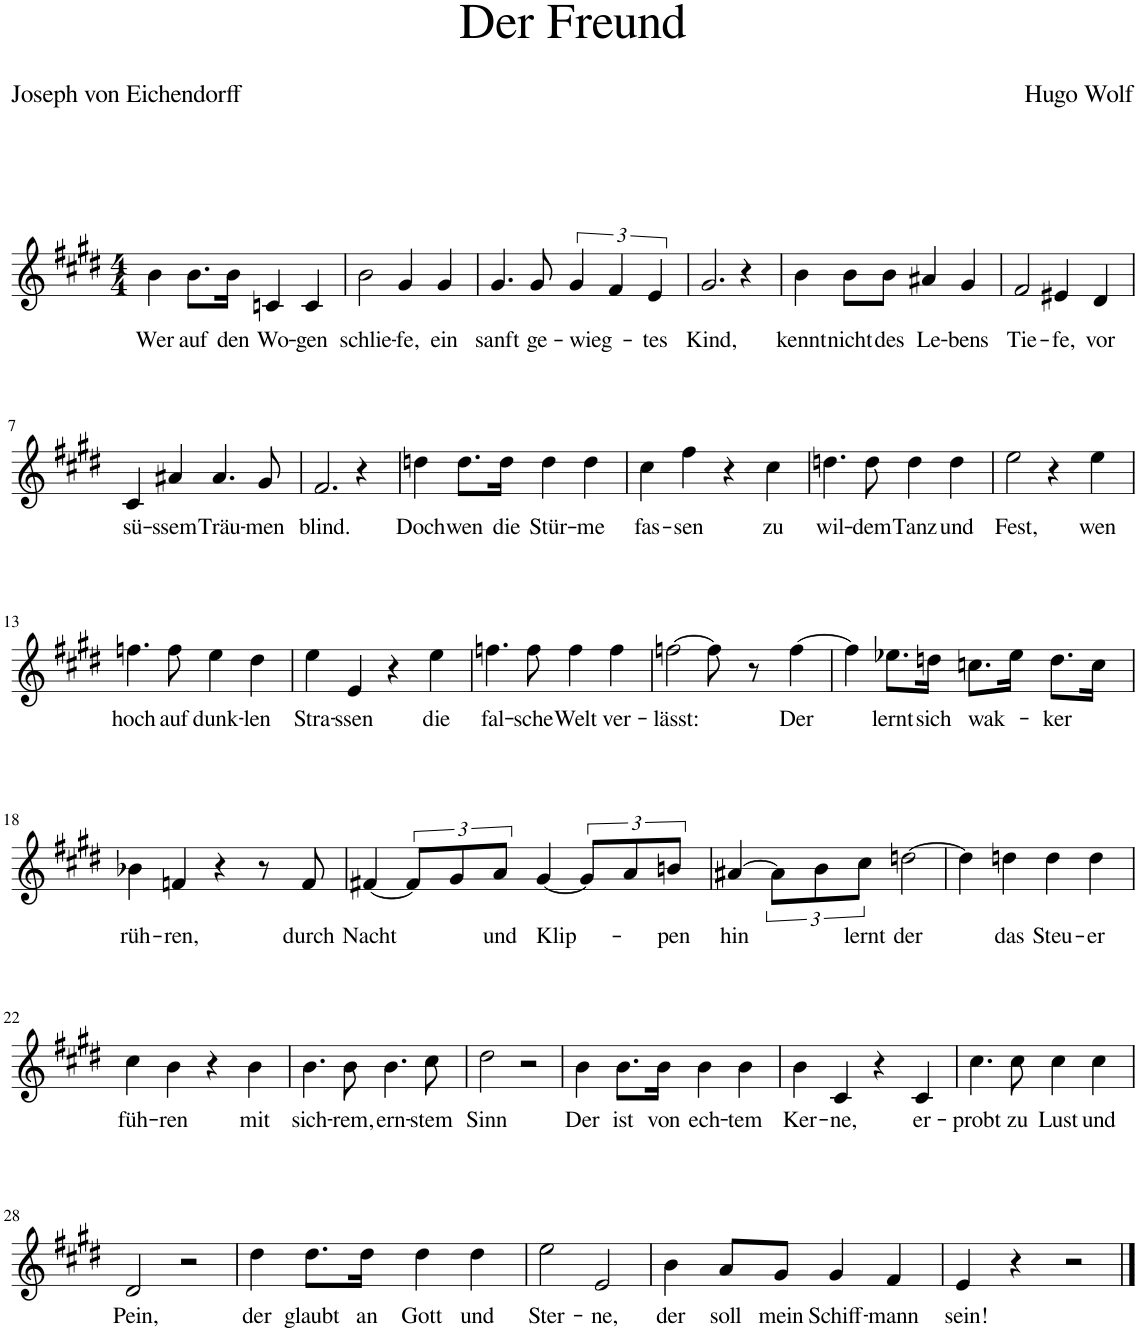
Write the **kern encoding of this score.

**kern	**text
*part1	*part1
*staff1	*staff1
*I"Piano	*
*I'Pno	*
*clefG2	*
*k[f#c#g#d#]	*
*M4/4	*
=1	=1
!	!LO:LY:b
4b\	Wer
!	!LO:LY:b
8.b\L	auf
!	!LO:LY:b
16b\Jk	den
!	!LO:LY:b
4cn/	Wo-
!	!LO:LY:b
4c/	-gen
=2	=2
!	!LO:LY:b
2b\	schlie-
!	!LO:LY:b
4g#/	-fe,
!	!LO:LY:b
4g#/	ein
=3	=3
!	!LO:LY:b
4.g#/	sanft
!	!LO:LY:b
8g#/	ge-
!	!LO:LY:b
6g#/	-wieg-
6f#/	.
!	!LO:LY:b
6e/	-tes
=4	=4
!	!LO:LY:b
2.g#/	Kind,
4r	.
=5	=5
!	!LO:LY:b
4b\	kennt
!	!LO:LY:b
8b\L	nicht
!	!LO:LY:b
8b\J	des
!	!LO:LY:b
4a#X/	Le-
!	!LO:LY:b
4g#/	-bens
=6	=6
!	!LO:LY:b
2f#/	Tie-
!	!LO:LY:b
4e#X/	-fe,
!	!LO:LY:b
4d#/	vor
!!LO:LB:g=z
=7	=7
!	!LO:LY:b
4c#/	sü-
!	!LO:LY:b
4a#X/	-ssem
!	!LO:LY:b
4.a#/	Träu-
!	!LO:LY:b
8g#/	-men
=8	=8
!	!LO:LY:b
2.f#/	blind.
4r	.
=9	=9
!	!LO:LY:b
4ddn\	Doch
!	!LO:LY:b
8.dd\L	wen
!	!LO:LY:b
16dd\Jk	die
!	!LO:LY:b
4dd\	Stür-
!	!LO:LY:b
4dd\	-me
=10	=10
!	!LO:LY:b
4cc#\	fas-
!	!LO:LY:b
4ff#\	-sen
4r	.
!	!LO:LY:b
4cc#\	zu
=11	=11
!	!LO:LY:b
4.ddn\	wil-
!	!LO:LY:b
8dd\	-dem
!	!LO:LY:b
4dd\	Tanz
!	!LO:LY:b
4dd\	und
=12	=12
!	!LO:LY:b
2ee\	Fest,
4r	.
!	!LO:LY:b
4ee\	wen
!!LO:LB:g=z
=13	=13
!	!LO:LY:b
4.ffn\	hoch
!	!LO:LY:b
8ff\	auf
!	!LO:LY:b
4ee\	dunk-
!	!LO:LY:b
4dd#\	len
=14	=14
!	!LO:LY:b
4ee\	Stra-
!	!LO:LY:b
4e/	-ssen
4r	.
!	!LO:LY:b
4ee\	die
=15	=15
!	!LO:LY:b
4.ffn\	fal-
!	!LO:LY:b
8ff\	-sche
!	!LO:LY:b
4ff\	Welt
!	!LO:LY:b
4ff\	ver-
=16	=16
!	!LO:LY:b
[2ffn\	-lässt:
8ff\]	.
8r	.
!	!LO:LY:b
[4ff\	Der
=17	=17
4ff\]	.
!	!LO:LY:b
8.ee-X\L	lernt
!	!LO:LY:b
16ddn\Jk	sich
!	!LO:LY:b
8.ccn\L	wak-
16ee-\Jk	.
!	!LO:LY:b
8.dd\L	-ker
16cc\Jk	.
!!LO:LB:g=z
=18	=18
!	!LO:LY:b
4b-X\	rüh-
!	!LO:LY:b
4fn/	-ren,
4r	.
8r	.
!	!LO:LY:b
8f/	durch
=19	=19
!	!LO:LY:b
[4f#X/	Nacht
12f#/L]	.
12g#/	.
!	!LO:LY:b
12a/J	und
!	!LO:LY:b
[4g#/	Klip-
12g#/L]	.
12a/	.
!	!LO:LY:b
12bn/J	-pen
=20	=20
!	!LO:LY:b
[4a#X/	hin
12a#\L]	.
12b\	.
!	!LO:LY:b
12cc#\J	lernt
!	!LO:LY:b
[2ddn\	der
=21	=21
4dd\]	.
!	!LO:LY:b
4ddn\	das
!	!LO:LY:b
4dd\	Steu-
!	!LO:LY:b
4dd\	-er
!!LO:LB:g=z
=22	=22
!	!LO:LY:b
4cc#\	füh-
!	!LO:LY:b
4b\	-ren
4r	.
!	!LO:LY:b
4b\	mit
=23	=23
!	!LO:LY:b
4.b\	sich-
!	!LO:LY:b
8b\	-rem,
!	!LO:LY:b
4.b\	ern-
!	!LO:LY:b
8cc#\	-stem
=24	=24
!	!LO:LY:b
2dd#\	Sinn
2r	.
=25	=25
!	!LO:LY:b
4b\	Der
!	!LO:LY:b
8.b\L	ist
!	!LO:LY:b
16b\Jk	von
!	!LO:LY:b
4b\	ech-
!	!LO:LY:b
4b\	-tem
=26	=26
!	!LO:LY:b
4b\	Ker-
!	!LO:LY:b
4c#/	-ne,
4r	.
!	!LO:LY:b
4c#/	er-
=27	=27
!	!LO:LY:b
4.cc#\	-probt
!	!LO:LY:b
8cc#\	zu
!	!LO:LY:b
4cc#\	Lust
!	!LO:LY:b
4cc#\	und
!!LO:LB:g=z
=28	=28
!	!LO:LY:b
2d#/	Pein,
2r	.
=29	=29
!	!LO:LY:b
4dd#\	der
!	!LO:LY:b
8.dd#\L	glaubt
!	!LO:LY:b
16dd#\Jk	an
!	!LO:LY:b
4dd#\	Gott
!	!LO:LY:b
4dd#\	und
=30	=30
!	!LO:LY:b
2ee\	Ster-
!	!LO:LY:b
2e/	-ne,
=31	=31
!	!LO:LY:b
4b\	der
!	!LO:LY:b
8a/L	soll
!	!LO:LY:b
8g#/J	mein
!	!LO:LY:b
4g#/	Schiff-
!	!LO:LY:b
4f#/	-mann
=32	=32
!	!LO:LY:b
4e/	sein!
4r	.
2r	.
==	==
*-	*-
